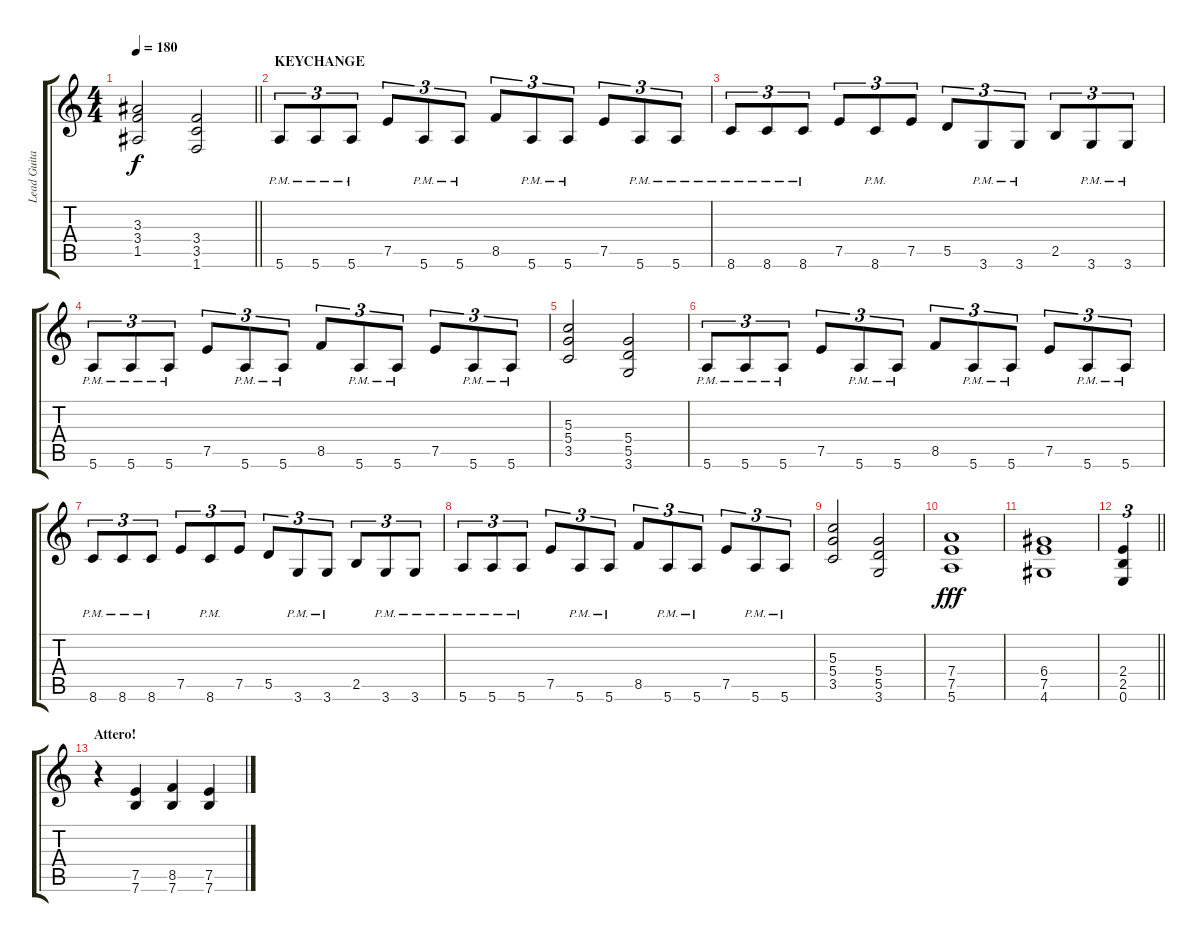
\track ("Lead Guitar" "Lead Guita") {instrument distortionguitar}
\staff {score tabs}
\tuning (E4 B3 G3 D3 A2 E2) {hide}
\ts (4 4)
\tempo 180
\clef g2
\barLineRight lightlight
\ks c
(3.3 3.4 1.5).2{dy f} (3.4 3.5 1.6).2 |
\section ("" "KEYCHANGE")
5.6{pm}.8{tu (3 2)} 5.6{pm}.8{tu (3 2)} 5.6{pm}.8{tu (3 2)} 7.5.8{tu (3 2)} 5.6{pm}.8{tu (3 2)} 5.6{pm}.8{tu (3 2)} 8.5.8{tu (3 2)} 5.6{pm}.8{tu (3 2)} 5.6{pm}.8{tu (3 2)} 7.5.8{tu (3 2)} 5.6{pm}.8{tu (3 2)} 5.6{pm}.8{tu (3 2)} |
8.6{pm}.8{tu (3 2)} 8.6{pm}.8{tu (3 2)} 8.6{pm}.8{tu (3 2)} 7.5.8{tu (3 2)} 8.6{pm}.8{tu (3 2)} 7.5.8{tu (3 2)} 5.5.8{tu (3 2)} 3.6{pm}.8{tu (3 2)} 3.6{pm}.8{tu (3 2)} 2.5.8{tu (3 2)} 3.6{pm}.8{tu (3 2)} 3.6{pm}.8{tu (3 2)} |
5.6{pm}.8{tu (3 2)} 5.6{pm}.8{tu (3 2)} 5.6{pm}.8{tu (3 2)} 7.5.8{tu (3 2)} 5.6{pm}.8{tu (3 2)} 5.6{pm}.8{tu (3 2)} 8.5.8{tu (3 2)} 5.6{pm}.8{tu (3 2)} 5.6{pm}.8{tu (3 2)} 7.5.8{tu (3 2)} 5.6{pm}.8{tu (3 2)} 5.6{pm}.8{tu (3 2)} |
(5.3 5.4 3.5).2 (5.4 5.5 3.6).2 |
5.6{pm}.8{tu (3 2)} 5.6{pm}.8{tu (3 2)} 5.6{pm}.8{tu (3 2)} 7.5.8{tu (3 2)} 5.6{pm}.8{tu (3 2)} 5.6{pm}.8{tu (3 2)} 8.5.8{tu (3 2)} 5.6{pm}.8{tu (3 2)} 5.6{pm}.8{tu (3 2)} 7.5.8{tu (3 2)} 5.6{pm}.8{tu (3 2)} 5.6{pm}.8{tu (3 2)} |
8.6{pm}.8{tu (3 2)} 8.6{pm}.8{tu (3 2)} 8.6{pm}.8{tu (3 2)} 7.5.8{tu (3 2)} 8.6{pm}.8{tu (3 2)} 7.5.8{tu (3 2)} 5.5.8{tu (3 2)} 3.6{pm}.8{tu (3 2)} 3.6{pm}.8{tu (3 2)} 2.5.8{tu (3 2)} 3.6{pm}.8{tu (3 2)} 3.6{pm}.8{tu (3 2)} |
5.6{pm}.8{tu (3 2)} 5.6{pm}.8{tu (3 2)} 5.6{pm}.8{tu (3 2)} 7.5.8{tu (3 2)} 5.6{pm}.8{tu (3 2)} 5.6{pm}.8{tu (3 2)} 8.5.8{tu (3 2)} 5.6{pm}.8{tu (3 2)} 5.6{pm}.8{tu (3 2)} 7.5.8{tu (3 2)} 5.6{pm}.8{tu (3 2)} 5.6{pm}.8{tu (3 2)} |
(5.3 5.4 3.5).2 (5.4 5.5 3.6).2 |
(7.4 7.5 5.6).1{dy fff} |
(6.4 7.5 4.6).1 |
\barLineRight lightlight
(2.4 2.5 0.6).4{tu (3 2)} |
\section ("" "Attero!")
r.4 (7.5 7.6).4 (8.5 7.6).4 (7.5 7.6).4
